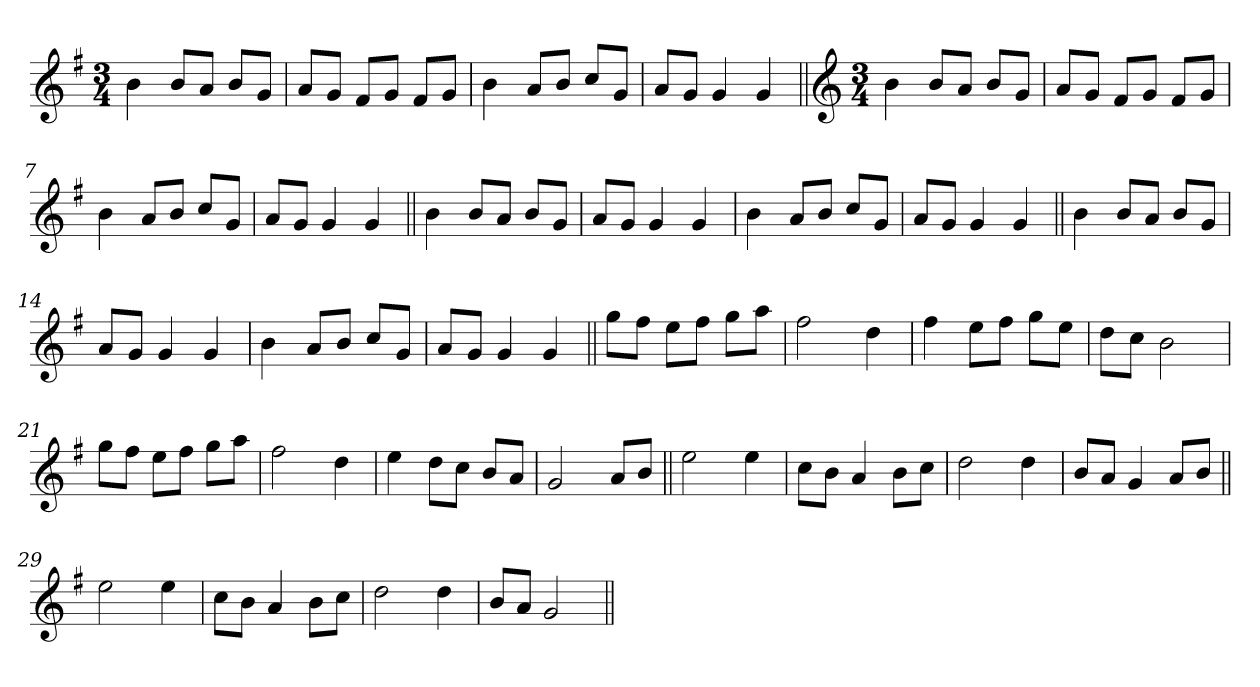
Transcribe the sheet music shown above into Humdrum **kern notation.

**kern
*part1
*staff1
*clefG2
*k[f#]
*G:
*M3/4
=1
4b\
8b/L
8a/J
8b/L
8g/J
=2
8a/L
8g/J
8f#/L
8g/J
8f#/L
8g/J
=3
4b\
8a/L
8b/J
8cc/L
8g/J
=4
8a/L
8g/J
4g/
4g/
=5||
*clefG2
*M3/4
4b\
8b/L
8a/J
8b/L
8g/J
=6
8a/L
8g/J
8f#/L
8g/J
8f#/L
8g/J
=7
4b\
8a/L
8b/J
8cc/L
8g/J
!!LO:LB:g=z
=8
8a/L
8g/J
4g/
4g/
=9||
4b\
8b/L
8a/J
8b/L
8g/J
=10
8a/L
8g/J
4g/
4g/
=11
4b\
8a/L
8b/J
8cc/L
8g/J
=12
8a/L
8g/J
4g/
4g/
=13||
4b\
8b/L
8a/J
8b/L
8g/J
=14
8a/L
8g/J
4g/
4g/
=15
4b\
8a/L
8b/J
8cc/L
8g/J
!!LO:LB:g=z
=16
8a/L
8g/J
4g/
4g/
=17||
8gg\L
8ff#\J
8ee\L
8ff#\J
8gg\L
8aa\J
=18
2ff#\
4dd\
=19
4ff#\
8ee\L
8ff#\J
8gg\L
8ee\J
=20
8dd\L
8cc\J
2b\
=21
8gg\L
8ff#\J
8ee\L
8ff#\J
8gg\L
8aa\J
=22
2ff#\
4dd\
=23
4ee\
8dd\L
8cc\J
8b/L
8a/J
=24
2g/
8a/L
8b/J
!!LO:LB:g=z
=25||
2ee\
4ee\
=26
8cc\L
8b\J
4a/
8b\L
8cc\J
=27
2dd\
4dd\
=28
8b/L
8a/J
4g/
8a/L
8b/J
=29||
2ee\
4ee\
=30
8cc\L
8b\J
4a/
8b\L
8cc\J
=31
2dd\
4dd\
=32
8b/L
8a/J
2g/
=||
*-
